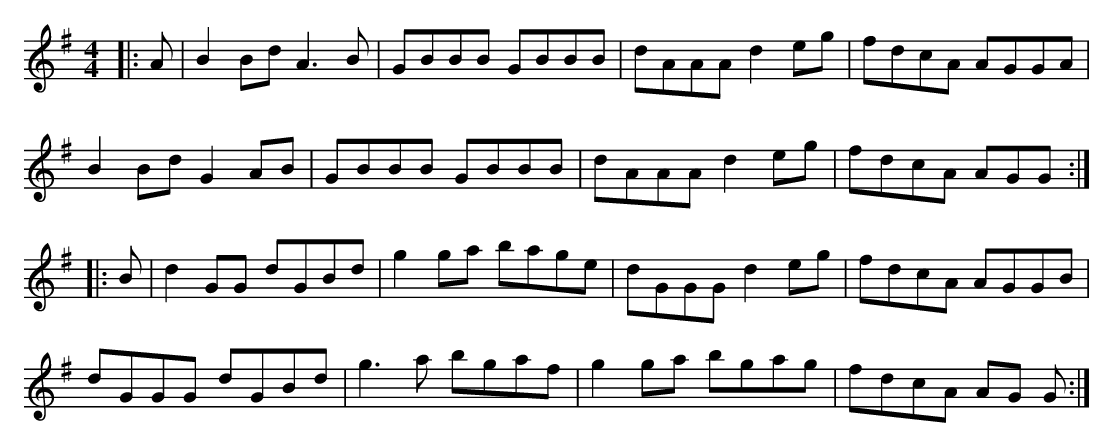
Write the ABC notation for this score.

X:1
M:4/4
K:G
|:A|B2 Bd A3 B|GBBB GBBB|dAAA d2 eg|fdcA AGGA|
B2 Bd G2 AB|GBBB GBBB|dAAA d2 eg|fdcA AGG:|
|:B|d2 GG dGBd|g2 ga bage|dGGG d2 eg|fdcA AGGB|
dGGG dGBd|g3 a bgaf|g2 ga bgag|fdcA AG G:|
